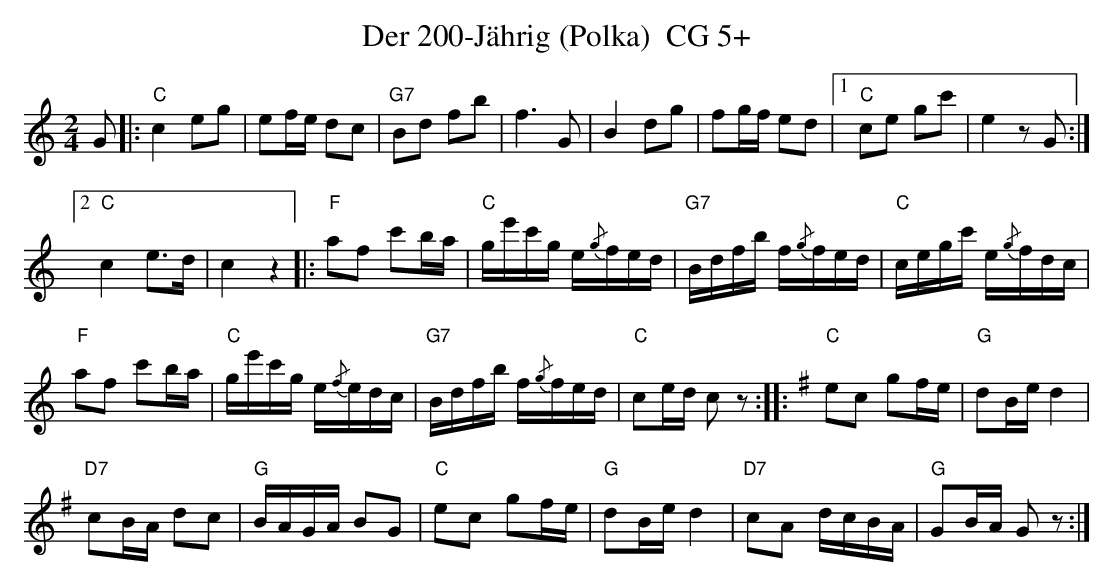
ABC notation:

X:1
T:Der 200-J\"ahrig (Polka)  CG 5+
M:2/4
L:1/16
K:C %%MIDI gchordon
G2 |: "C"c4 e2g2 | e2fe d2c2 | "G7"B2d2 f2b2 | f6G2 | B4d2g2 | f2gf e2d2 |1 "C"c2e2 g2c'2 | e4z2G2 :|2
"C"c4e3d | c4z4 |: "F"a2f2 c'2ba | "C"ge'c'g e{/g}fed | "G7"Bdfb f{/g}fed | "C"cegc' e{/g}fdc |
"F"a2f2 c'2ba | "C"ge'c'g e{/f}edc | "G7"Bdfb f{/g}fed | "C"c2ed c2z2 :: [K:G] "C"e2c2 g2fe | "G"d2Bed4 |
"D7"c2BA d2c2 | "G"BAGA B2G2 | "C"e2c2 g2fe | "G"d2Bed4 | "D7"c2A2 dcBA | "G"G2BA G2z2 :|
